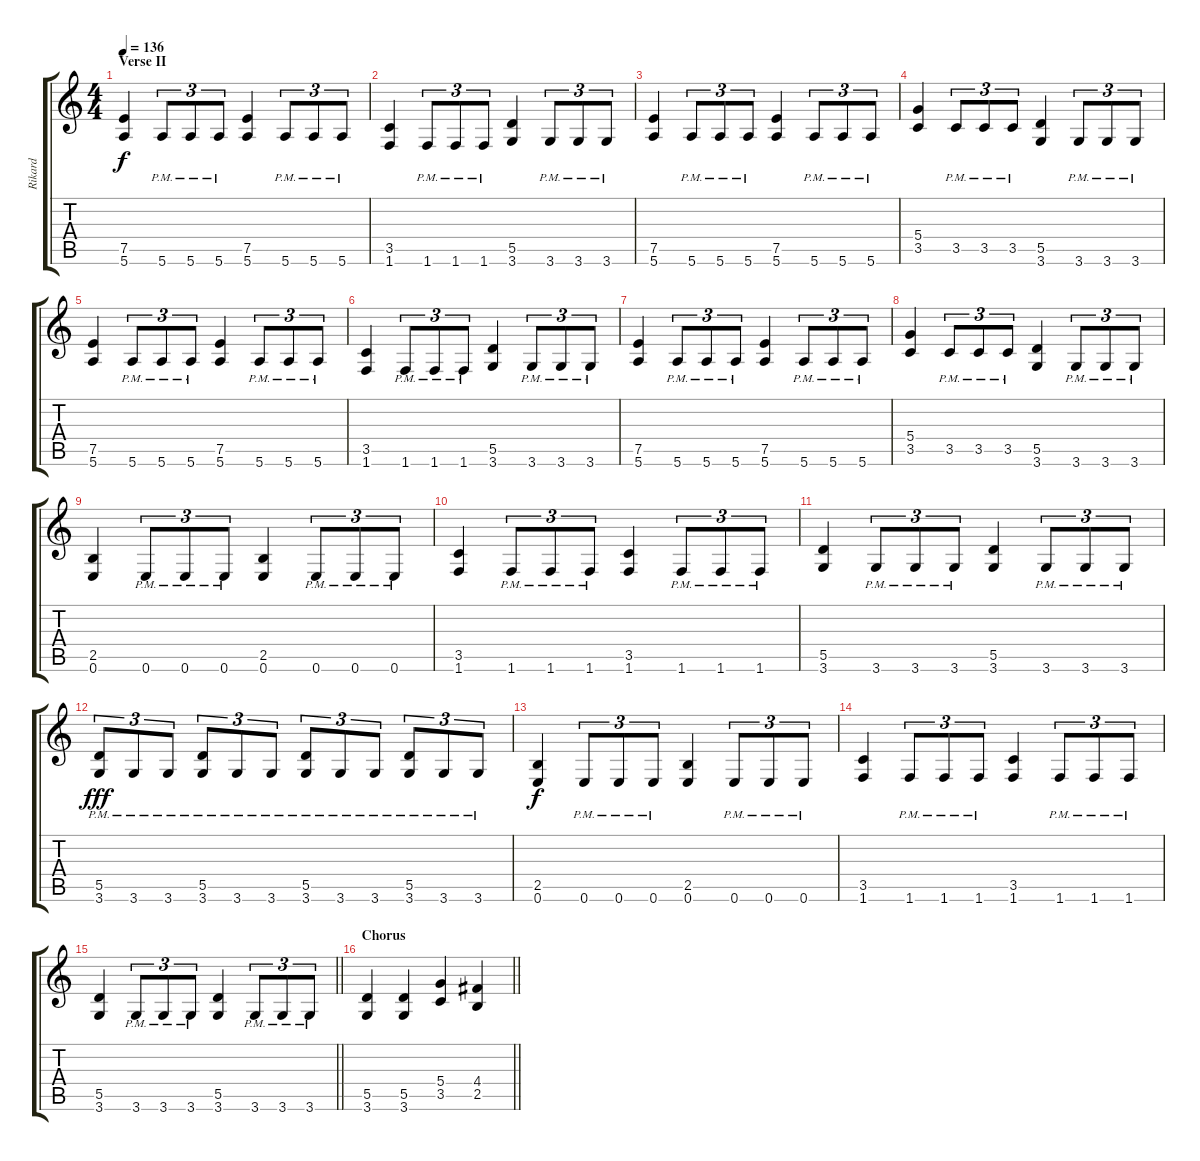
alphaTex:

\track ("Rikard" "Rikard") {instrument distortionguitar}
\staff {score tabs}
\tuning (E4 B3 G3 D3 A2 E2) {hide}
\ts (4 4)
\section ("" "Verse II")
\tempo 136
\clef g2
\ks c
(7.5 5.6).4{dy f} 5.6{pm}.8{tu (3 2)} 5.6{pm}.8{tu (3 2)} 5.6{pm}.8{tu (3 2)} (7.5 5.6).4 5.6{pm}.8{tu (3 2)} 5.6{pm}.8{tu (3 2)} 5.6{pm}.8{tu (3 2)} |
(3.5 1.6).4 1.6{pm}.8{tu (3 2)} 1.6{pm}.8{tu (3 2)} 1.6{pm}.8{tu (3 2)} (5.5 3.6).4 3.6{pm}.8{tu (3 2)} 3.6{pm}.8{tu (3 2)} 3.6{pm}.8{tu (3 2)} |
(7.5 5.6).4 5.6{pm}.8{tu (3 2)} 5.6{pm}.8{tu (3 2)} 5.6{pm}.8{tu (3 2)} (7.5 5.6).4 5.6{pm}.8{tu (3 2)} 5.6{pm}.8{tu (3 2)} 5.6{pm}.8{tu (3 2)} |
(5.4 3.5).4 3.5{pm}.8{tu (3 2)} 3.5{pm}.8{tu (3 2)} 3.5{pm}.8{tu (3 2)} (5.5 3.6).4 3.6{pm}.8{tu (3 2)} 3.6{pm}.8{tu (3 2)} 3.6{pm}.8{tu (3 2)} |
(7.5 5.6).4 5.6{pm}.8{tu (3 2)} 5.6{pm}.8{tu (3 2)} 5.6{pm}.8{tu (3 2)} (7.5 5.6).4 5.6{pm}.8{tu (3 2)} 5.6{pm}.8{tu (3 2)} 5.6{pm}.8{tu (3 2)} |
(3.5 1.6).4 1.6{pm}.8{tu (3 2)} 1.6{pm}.8{tu (3 2)} 1.6{pm}.8{tu (3 2)} (5.5 3.6).4 3.6{pm}.8{tu (3 2)} 3.6{pm}.8{tu (3 2)} 3.6{pm}.8{tu (3 2)} |
(7.5 5.6).4 5.6{pm}.8{tu (3 2)} 5.6{pm}.8{tu (3 2)} 5.6{pm}.8{tu (3 2)} (7.5 5.6).4 5.6{pm}.8{tu (3 2)} 5.6{pm}.8{tu (3 2)} 5.6{pm}.8{tu (3 2)} |
(5.4 3.5).4 3.5{pm}.8{tu (3 2)} 3.5{pm}.8{tu (3 2)} 3.5{pm}.8{tu (3 2)} (5.5 3.6).4 3.6{pm}.8{tu (3 2)} 3.6{pm}.8{tu (3 2)} 3.6{pm}.8{tu (3 2)} |
(2.5 0.6).4 0.6{pm}.8{tu (3 2)} 0.6{pm}.8{tu (3 2)} 0.6{pm}.8{tu (3 2)} (2.5 0.6).4 0.6{pm}.8{tu (3 2)} 0.6{pm}.8{tu (3 2)} 0.6{pm}.8{tu (3 2)} |
(3.5 1.6).4 1.6{pm}.8{tu (3 2)} 1.6{pm}.8{tu (3 2)} 1.6{pm}.8{tu (3 2)} (3.5 1.6).4 1.6{pm}.8{tu (3 2)} 1.6{pm}.8{tu (3 2)} 1.6{pm}.8{tu (3 2)} |
(5.5 3.6).4 3.6{pm}.8{tu (3 2)} 3.6{pm}.8{tu (3 2)} 3.6{pm}.8{tu (3 2)} (5.5 3.6).4 3.6{pm}.8{tu (3 2)} 3.6{pm}.8{tu (3 2)} 3.6{pm}.8{tu (3 2)} |
(5.5 3.6{pm}).8{tu (3 2) dy fff} 3.6{pm}.8{tu (3 2)} 3.6{pm}.8{tu (3 2)} (5.5 3.6{pm}).8{tu (3 2)} 3.6{pm}.8{tu (3 2)} 3.6{pm}.8{tu (3 2)} (5.5 3.6{pm}).8{tu (3 2)} 3.6{pm}.8{tu (3 2)} 3.6{pm}.8{tu (3 2)} (5.5 3.6{pm}).8{tu (3 2)} 3.6{pm}.8{tu (3 2)} 3.6{pm}.8{tu (3 2)} |
(2.5 0.6).4{dy f} 0.6{pm}.8{tu (3 2)} 0.6{pm}.8{tu (3 2)} 0.6{pm}.8{tu (3 2)} (2.5 0.6).4 0.6{pm}.8{tu (3 2)} 0.6{pm}.8{tu (3 2)} 0.6{pm}.8{tu (3 2)} |
(3.5 1.6).4 1.6{pm}.8{tu (3 2)} 1.6{pm}.8{tu (3 2)} 1.6{pm}.8{tu (3 2)} (3.5 1.6).4 1.6{pm}.8{tu (3 2)} 1.6{pm}.8{tu (3 2)} 1.6{pm}.8{tu (3 2)} |
\barLineRight lightlight
(5.5 3.6).4 3.6{pm}.8{tu (3 2)} 3.6{pm}.8{tu (3 2)} 3.6{pm}.8{tu (3 2)} (5.5 3.6).4 3.6{pm}.8{tu (3 2)} 3.6{pm}.8{tu (3 2)} 3.6{pm}.8{tu (3 2)} |
\section ("" "Chorus")
\barLineRight lightlight
(5.5 3.6).4 (5.5 3.6).4 (5.4 3.5).4 (4.4 2.5).4
